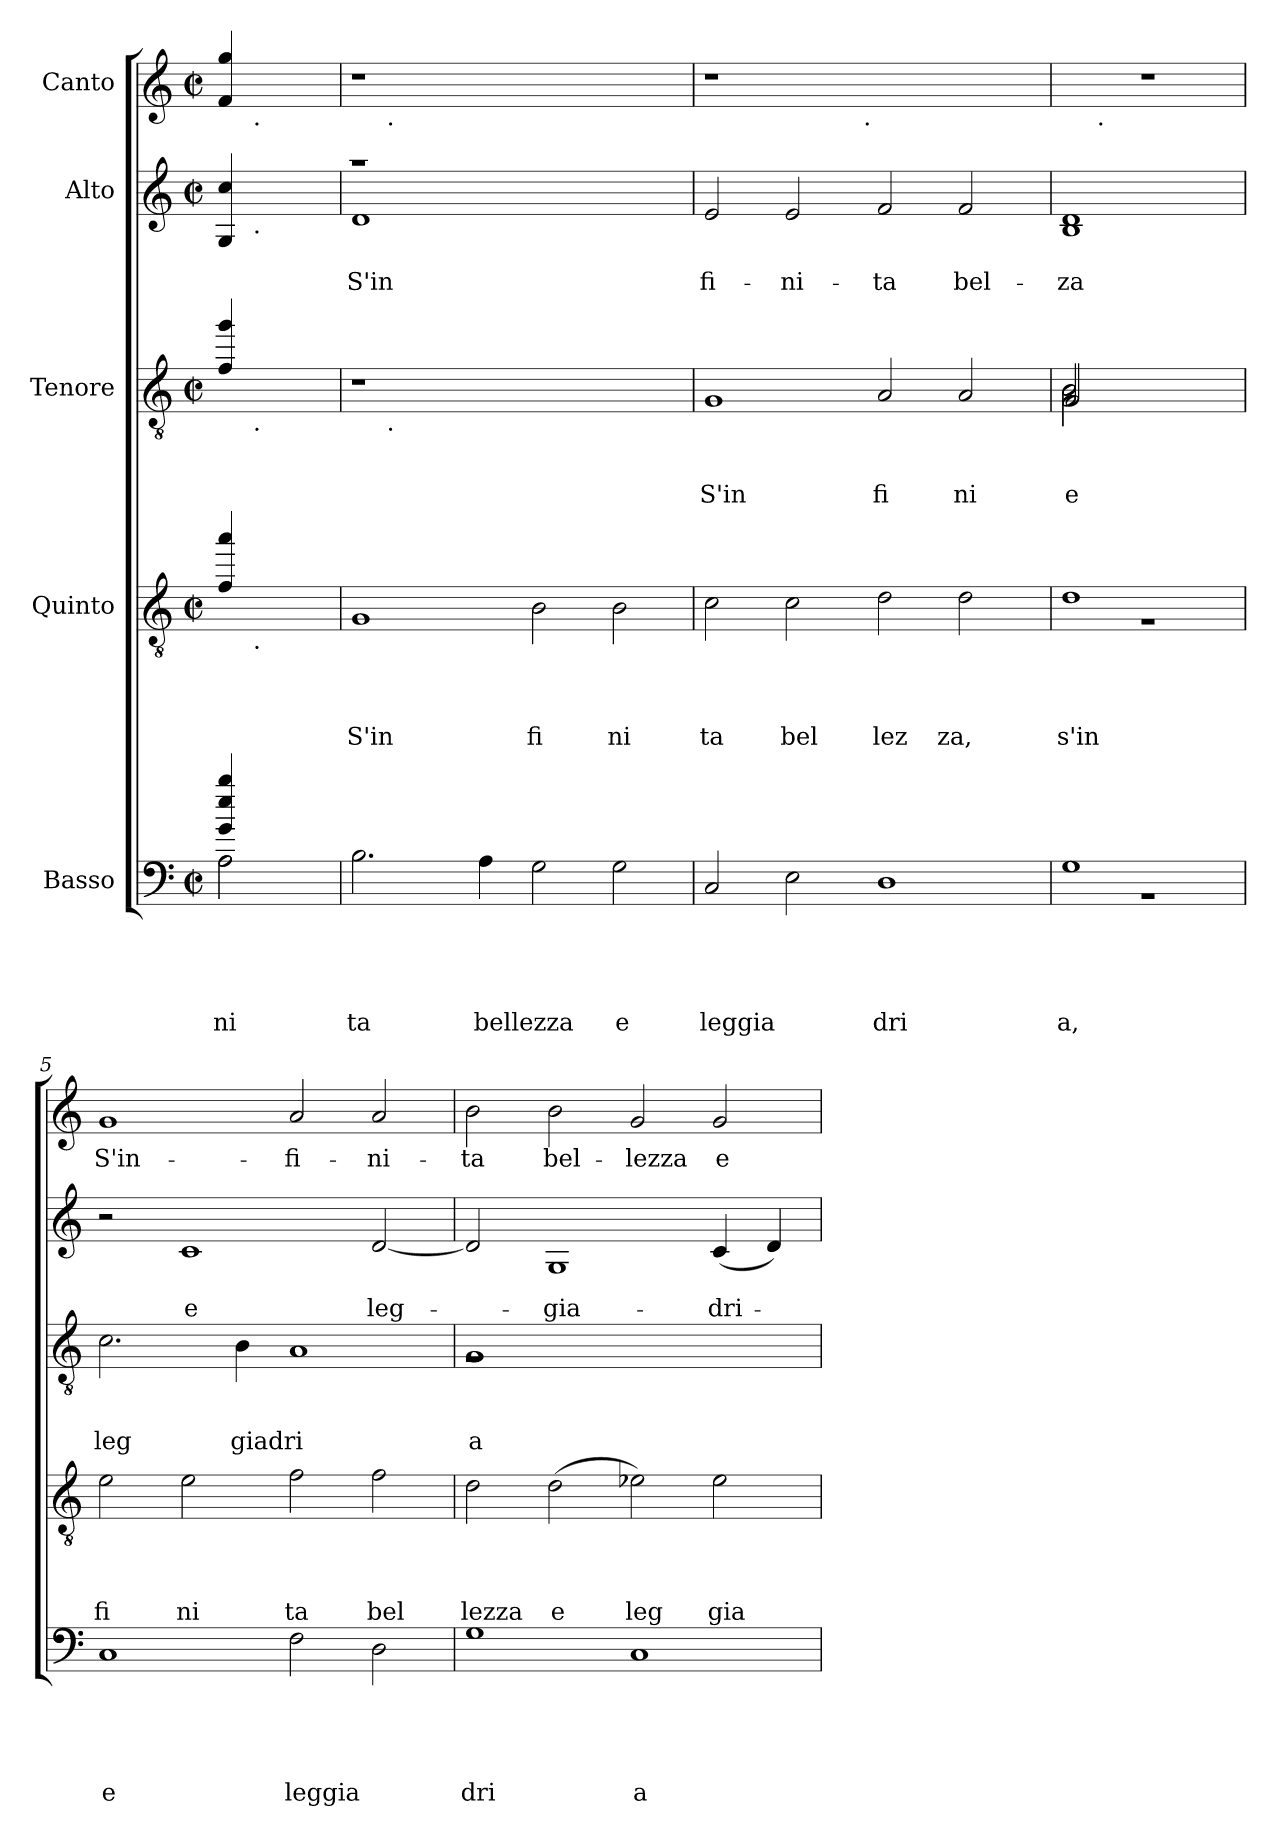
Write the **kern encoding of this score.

**kern	**text	**text	**text	**text	**text	**kern	**text	**text	**text	**text	**kern	**text	**text	**text	**kern	**text	**text	**kern	**text
*part5	*part5	*part5	*part5	*part5	*part5	*part4	*part4	*part4	*part4	*part4	*part3	*part3	*part3	*part3	*part2	*part2	*part2	*part1	*part1
*staff5	*staff5	*staff5	*staff5	*staff5	*staff5	*staff4	*staff4	*staff4	*staff4	*staff4	*staff3	*staff3	*staff3	*staff3	*staff2	*staff2	*staff2	*staff1	*staff1
*I"Basso	*	*	*	*	*	*I"Quinto	*	*	*	*	*I"Tenore	*	*	*	*I"Alto	*	*	*I"Canto	*
*clefF4	*	*	*	*	*	*clefGv2	*	*	*	*	*clefGv2	*	*	*	*clefG2	*	*	*clefG2	*
*k[]	*	*	*	*	*	*k[]	*	*	*	*	*k[]	*	*	*	*k[]	*	*	*k[]	*
*C:	*	*	*	*	*	*C:	*	*	*	*	*C:	*	*	*	*C:	*	*	*C:	*
*M2/2	*	*	*	*	*	*M2/2	*	*	*	*	*M2/2	*	*	*	*M2/2	*	*	*M2/2	*
*met(c|)	*	*	*	*	*	*met(c|)	*	*	*	*	*met(c|)	*	*	*	*met(c|)	*	*	*met(c|)	*
=1	=1	=1	=1	=1	=1	=1	=1	=1	=1	=1	=1	=1	=1	=1	=1	=1	=1	=1	=1
!	!	!	!	!	!	!	!	!	!	!	!	!	!	!	!	!	!	!LO:TX:b:t=b	!
!	!	!	!	!	!	!	!	!	!	!	!	!	!	!	!LO:TX:b:t=b	!	!	!	!
!	!	!	!	!	!	!	!	!	!	!	!LO:TX:b:t=b	!	!	!	!	!	!	!	!
!	!	!	!	!	!	!LO:TX:b:t=b	!	!	!	!	!	!	!	!	!	!	!	!	!
!LO:TX:b:t=b	!	!	!	!	!	!	!	!	!	!	!	!	!	!	!	!	!	!	!
!	!	!	!	!	!LO:LY:b	!	!	!	!	!	!	!	!	!	!	!	!	!	!
*^	*	*	*	*	*	*	*	*	*	*	*	*	*	*	*	*	*	*	*
!	!	!	!	!	!	!LO:LY:b	!	!	!	!	!	!	!	!	!	!	!	!	!	!
*	*^	*	*	*	*	*	*	*	*	*	*	*	*	*	*	*	*	*	*	*
!	!	!	!	!	!	!	!LO:LY:b	!	!	!	!	!	!	!	!	!	!	!	!	!	!
*	*	*	*	*	*	*	*	*^	*	*	*	*	*^	*	*	*	*^	*	*	*^	*
4g/ 4ee/ 4bb/	2A\	2A\	.	.	.	.	ni	4f/ 4aa/	8ryy	.	.	.	.	4f/ 4gg/	8ryy	.	.	.	4G/ 4cc/	8ryy	.	.	4f/ 4gg/	8ryy	.
!	!	!	!	!	!	!	!	!	!	!	!	!	!	!	!	!	!	!	!	!	!	!	!	!LO:TX:b:t=.	!
!	!	!	!	!	!	!	!	!	!	!	!	!	!	!	!	!	!	!	!	!LO:TX:b:t=.	!	!	!	!	!
!	!	!	!	!	!	!	!	!	!	!	!	!	!	!	!LO:TX:b:t=.	!	!	!	!	!	!	!	!	!	!
!	!	!	!	!	!	!	!	!	!LO:TX:b:t=.	!	!	!	!	!	!	!	!	!	!	!	!	!	!	!	!
.	.	.	.	.	.	.	.	.	4.ryy	.	.	.	.	.	4.ryy	.	.	.	.	4.ryy	.	.	.	4.ryy	.
4ryy	.	.	.	.	.	.	.	4ryy	.	.	.	.	.	4ryy	.	.	.	.	4ryy	.	.	.	4ryy	.	.
*v	*v	*v	*	*	*	*	*	*	*	*	*	*	*	*	*	*	*	*	*	*	*	*	*	*	*
=2	=2	=2	=2	=2	=2	=2	=2	=2	=2	=2	=2	=2	=2	=2	=2	=2	=2	=2	=2	=2	=2	=2	=2
!	!	!	!	!	!LO:LY:b	!	!	!	!	!	!LO:LY:b	!	!	!	!	!	!	!	!	!LO:LY:b	!	!	!
*	*	*	*	*	*	*v	*v	*	*	*	*	*	*	*	*	*	*	*	*	*	*	*	*
2.B\	.	.	.	.	ta	1G	.	.	.	S'in	1r	8ryy	.	.	.	1raa	1d	.	S'in-	1r	8ryy	.
!	!	!	!	!	!	!	!	!	!	!	!	!	!	!	!	!	!	!	!	!	!LO:TX:b:t=.	!
!	!	!	!	!	!	!	!	!	!	!	!	!LO:TX:b:t=.	!	!	!	!	!	!	!	!	!	!
.	.	.	.	.	.	.	.	.	.	.	.	1...ryy	.	.	.	.	.	.	.	.	1...ryy	.
!	!	!	!	!	!LO:LY:b	!	!	!	!	!	!	!	!	!	!	!	!	!	!	!	!	!
4A\	.	.	.	.	bellezza	.	.	.	.	.	.	.	.	.	.	.	.	.	.	.	.	.
!	!	!	!	!	!	!	!	!	!	!LO:LY:b	!	!	!	!	!	!	!	!	!	!	!	!
2G\	.	.	.	.	.	2B\	.	.	.	fi	1ryy	.	.	.	.	1ryy	1ryy	.	.	1ryy	.	.
!	!	!	!	!	!LO:LY:b	!	!	!	!	!LO:LY:b	!	!	!	!	!	!	!	!	!	!	!	!
2G\	.	.	.	.	e	2B\	.	.	.	ni	.	.	.	.	.	.	.	.	.	.	.	.
*	*	*	*	*	*	*	*	*	*	*	*	*	*	*	*	*v	*v	*	*	*	*	*
=3	=3	=3	=3	=3	=3	=3	=3	=3	=3	=3	=3	=3	=3	=3	=3	=3	=3	=3	=3	=3	=3
!	!	!	!	!	!LO:LY:b	!	!	!	!	!LO:LY:b	!	!	!	!	!LO:LY:b	!	!	!LO:LY:b	!	!	!
*	*	*	*	*	*	*	*	*	*	*	*v	*v	*	*	*	*	*	*	*	*	*
2C/	.	.	.	.	leggia	2c\	.	.	.	ta	1G	.	.	S'in	2e/	.	-fi-	1r	2ryy	.
!	!	!	!	!	!	!	!	!	!	!LO:LY:b	!	!	!	!	!	!	!LO:LY:b	!	!	!
2E\	.	.	.	.	.	2c\	.	.	.	bel	.	.	.	.	2e/	.	-ni-	.	4...ryy	.
!	!	!	!	!	!	!	!	!	!	!	!	!	!	!	!	!	!	!	!LO:TX:b:t=.	!
.	.	.	.	.	.	.	.	.	.	.	.	.	.	.	.	.	.	.	1ryy	.
!	!	!	!	!	!LO:LY:b	!	!	!	!	!LO:LY:b	!	!	!	!LO:LY:b	!	!	!LO:LY:b	!	!	!
1D	.	.	.	.	dri	2d\	.	.	.	lez	2A/	.	.	fi	2f/	.	-ta	1ryy	.	.
!	!	!	!	!	!	!	!	!	!	!LO:LY:b	!	!	!	!LO:LY:b	!	!	!LO:LY:b	!	!	!
.	.	.	.	.	.	2d\	.	.	.	za,	2A/	.	.	ni	2f/	.	bel-	.	.	.
.	.	.	.	.	.	.	.	.	.	.	.	.	.	.	.	.	.	.	32ryy	.
=4	=4	=4	=4	=4	=4	=4	=4	=4	=4	=4	=4	=4	=4	=4	=4	=4	=4	=4	=4	=4
!	!	!	!	!	!LO:LY:b	!	!	!	!	!LO:LY:b	!	!	!	!LO:LY:b	!	!	!	!	!	!
*^	*	*	*	*	*	*^	*	*	*	*	*^	*	*	*	*	*	*	*	*	*
!	!	!	!	!	!	!	!	!	!	!	!	!	!	!	!	!	!LO:LY:b	!	!	!	!	!	!
*	*	*	*	*	*	*	*	*	*	*	*	*	*^	*^	*	*	*	*	*	*	*	*	*
!	!	!	!	!	!	!	!	!	!	!	!	!	!	!	!	!	!	!	!LO:LY:b	!	!	!LO:LY:b	!	!	!
1G	1rC	.	.	.	.	a,	1rA	1d	.	.	.	s'in	2B\	2B\	2G/	2G/	.	.	e	1B 1d	.	-za	1r	8ryy	.
!	!	!	!	!	!	!	!	!	!	!	!	!	!	!	!	!	!	!	!	!	!	!	!	!LO:TX:b:t=.	!
.	.	.	.	.	.	.	.	.	.	.	.	.	.	.	.	.	.	.	.	.	.	.	.	2..ryy	.
.	.	.	.	.	.	.	.	.	.	.	.	.	2ryy	2ryy	2ryy	2ryy	.	.	.	.	.	.	.	.	.
*v	*v	*	*	*	*	*	*	*	*	*	*	*	*	*	*	*	*	*	*	*	*	*	*	*	*
*	*	*	*	*	*	*v	*v	*	*	*	*	*	*	*	*	*	*	*	*	*	*	*	*	*
=5	=5	=5	=5	=5	=5	=5	=5	=5	=5	=5	=5	=5	=5	=5	=5	=5	=5	=5	=5	=5	=5	=5	=5
!	!	!	!	!	!LO:LY:b	!	!	!	!	!LO:LY:b	!	!	!	!	!	!	!LO:LY:b	!	!	!	!	!	!LO:LY:b
*	*	*	*	*	*	*	*	*	*	*	*v	*v	*v	*v	*	*	*	*	*	*	*v	*v	*
1C	.	.	.	.	e	2e\	.	.	.	fi	2.c\	.	.	leg	2r	.	.	1g	S'in-
!	!	!	!	!	!	!	!	!	!	!LO:LY:b	!	!	!	!	!	!	!LO:LY:b	!	!
.	.	.	.	.	.	2e\	.	.	.	ni	.	.	.	.	1c	.	e	.	.
!	!	!	!	!	!	!	!	!	!	!	!	!	!	!LO:LY:b	!	!	!	!	!
.	.	.	.	.	.	.	.	.	.	.	4B\	.	.	giadri	.	.	.	.	.
!	!	!	!	!	!LO:LY:b	!	!	!	!	!LO:LY:b	!	!	!	!	!	!	!	!	!LO:LY:b
2F\	.	.	.	.	leggia	2f\	.	.	.	ta	1A	.	.	.	.	.	.	2a/	-fi-
!	!	!	!	!	!	!	!	!	!	!LO:LY:b	!	!	!	!	!	!	!LO:LY:b	!	!LO:LY:b
2D\	.	.	.	.	.	2f\	.	.	.	bel	.	.	.	.	[<2d/	.	leg-	2a/	-ni-
=6	=6	=6	=6	=6	=6	=6	=6	=6	=6	=6	=6	=6	=6	=6	=6	=6	=6	=6	=6
!	!	!	!	!	!LO:LY:b	!	!	!	!	!LO:LY:b	!	!	!	!LO:LY:b	!	!	!	!	!LO:LY:b
*	*	*	*	*	*	*	*	*	*	*	*^	*	*	*	*	*	*	*	*
1G	.	.	.	.	dri	2d\	.	.	.	lezza	1G	1rA	.	.	a	2d/]	.	.	2b\	-ta
!	!	!	!	!	!	!	!	!	!	!LO:LY:b	!	!	!	!	!	!	!	!LO:LY:b	!	!LO:LY:b
.	.	.	.	.	.	(<2d\	.	.	.	e	.	.	.	.	.	1G	.	-gia-	2b\	bel-
!	!	!	!	!	!LO:LY:b	!	!	!	!	!LO:LY:b	!	!	!	!	!	!	!	!	!	!LO:LY:b
1C	.	.	.	.	a	2e-X\)	.	.	.	leg	1ryy	1ryy	.	.	.	.	.	.	2g/	-lezza
!	!	!	!	!	!	!	!	!	!	!LO:LY:b	!	!	!	!	!	!	!	!LO:LY:b	!	!LO:LY:b
.	.	.	.	.	.	2e-\	.	.	.	gia	.	.	.	.	.	(4c/	.	-dri-	2g/	e
.	.	.	.	.	.	.	.	.	.	.	.	.	.	.	.	4d/)	.	.	.	.
*	*	*	*	*	*	*	*	*	*	*	*v	*v	*	*	*	*	*	*	*	*
=	=	=	=	=	=	=	=	=	=	=	=	=	=	=	=	=	=	=	=
*-	*-	*-	*-	*-	*-	*-	*-	*-	*-	*-	*-	*-	*-	*-	*-	*-	*-	*-	*-
